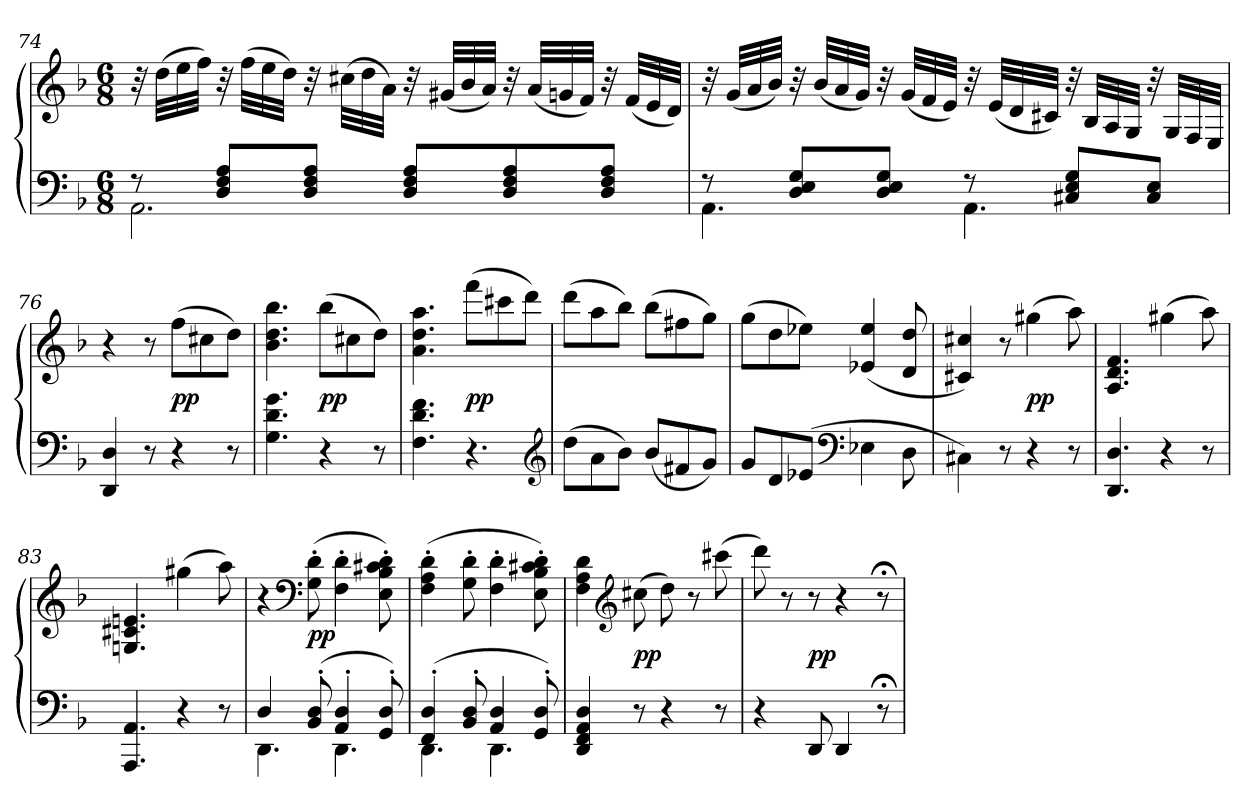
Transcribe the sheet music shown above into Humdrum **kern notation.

**kern	**kern	**dynam
*part1	*part1	*part1
*staff2	*staff1	*staff1/2
*clefF4	*clefG2	*
*k[b-]	*k[b-]	*
*d:	*d:	*
*M6/8	*M6/8	*
=74	=74	=74
*^	*	*
8r	2.AA\	32r	.
.	.	(32dd\LLL	.
.	.	32ee\	.
.	.	32ff\JJJ)	.
8D/ 8F/ 8A/L	.	32r	.
.	.	(32ff\LLL	.
.	.	32ee\	.
.	.	32dd\JJJ)	.
8D/ 8F/ 8A/J	.	32r	.
.	.	(32cc#X\LLL	.
.	.	32dd\	.
.	.	32a\JJJ)	.
8D/ 8F/ 8A/L	.	32r	.
.	.	(32g#X/LLL	.
.	.	32b-/	.
.	.	32a/JJJ)	.
8D/ 8F/ 8A/	.	32r	.
.	.	(32a/LLL	.
.	.	32gn/	.
.	.	32f/JJJ)	.
8D/ 8F/ 8A/J	.	32r	.
.	.	(32f/LLL	.
.	.	32e/	.
.	.	32d/JJJ)	.
=75	=75	=75	=75
8r	4.AA\	32r	.
.	.	(32g/LLL	.
.	.	32a/	.
.	.	32b-/JJJ)	.
8D/ 8E/ 8G/L	.	32r	.
.	.	(32b-/LLL	.
.	.	32a/	.
.	.	32g/JJJ)	.
8D/ 8E/ 8G/J	.	32r	.
.	.	(32g/LLL	.
.	.	32f/	.
.	.	32e/JJJ)	.
8r	4.AA\	32r	.
.	.	(32e/LLL	.
.	.	32d/	.
.	.	32c#X/JJJ)	.
8C#X/ 8E/ 8G/L	.	32r	.
.	.	32B-/LLL	.
.	.	32A/	.
.	.	32G/JJJ	.
8C#/ 8E/J	.	32r	.
.	.	32G/LLL	.
.	.	32F/	.
.	.	32E/JJJ	.
*v	*v	*	*
=76	=76	=76
4DD/ 4D/	4r	.
8r	8r	.
4r	(8ff\L	pp
.	8cc#X\	.
8r	8dd\J)	.
=77	=77	=77
4.G\ 4.d\ 4.g\	4.b-\ 4.dd\ 4.bb-\	.
4r	(8bb-\L	pp
.	8cc#X\	.
8r	8dd\J)	.
=78	=78	=78
4.F\ 4.d\ 4.f\	4.a\ 4.dd\ 4.aa\	.
4.r	(8fff\L	pp
.	8ccc#X\	.
.	8ddd\J)	.
*clefG2	*	*
=79	=79	=79
(8dd\L	(8ddd\L	.
8a\	8aa\	.
8b-\J)	8bb-\J)	.
(8b-/L	(8bb-\L	.
8f#X/	8ff#X\	.
8g/J)	8gg\J)	.
=80	=80	=80
8g/L	(8gg\L	.
8d/	8dd\	.
(8e-X/J	8ee-X\J)	.
*clefF4	*	*
4E-X\	(4e-X/ 4ee-/	.
8D\	8d/ 8dd/	.
=81	=81	=81
4C#X\)	4c#X/ 4cc#X/)	.
8r	8r	.
4r	(4gg#X\	pp
8r	8aa\)	.
=82	=82	=82
4.DD/ 4.D/	4.A/ 4.d/ 4.f/	.
4r	(4gg#X\	.
8r	8aa\)	.
=83	=83	=83
4.AAA/ 4.AA/	4.Gn/ 4.c#X/ 4.en/	.
4r	(4gg#X\	.
8r	8aa\)	.
=84	=84	=84
*^	*	*
4D/	4.DD\	4r	.
*	*	*clefF4	*
(8BB-'/ 8D'/	.	(8G'\ 8d'\	pp
4AA'/ 4D'/	4.DD\	4F'\ 4d'\	.
8GG'/ 8D'/)	.	8E'\ 8B-'\ 8c#X'\ 8d'\)	.
=85	=85	=85	=85
(4FF'/ 4D'/	4.DD\	(4F'\ 4A'\ 4d'\	.
8BB-'/ 8D'/	.	8G'\ 8d'\	.
4AA/ 4D/	4.DD\	4F'\ 4d'\	.
8GG'/ 8D'/)	.	8E'\ 8B-'\ 8c#X'\ 8d'\)	.
*v	*v	*	*
=86	=86	=86
4DD/ 4FF/ 4AA/ 4D/	4F\ 4A\ 4d\	.
*	*clefG2	*
8r	(8cc#X\	pp
4r	8dd\)	.
.	8r	.
8r	(8ccc#X\	.
=87	=87	=87
4r	8ddd\)	.
.	8r	.
8DD/	8r	pp
4DD/	4r	.
8r;<	8r;<	.
=	=	=
*-	*-	*-
